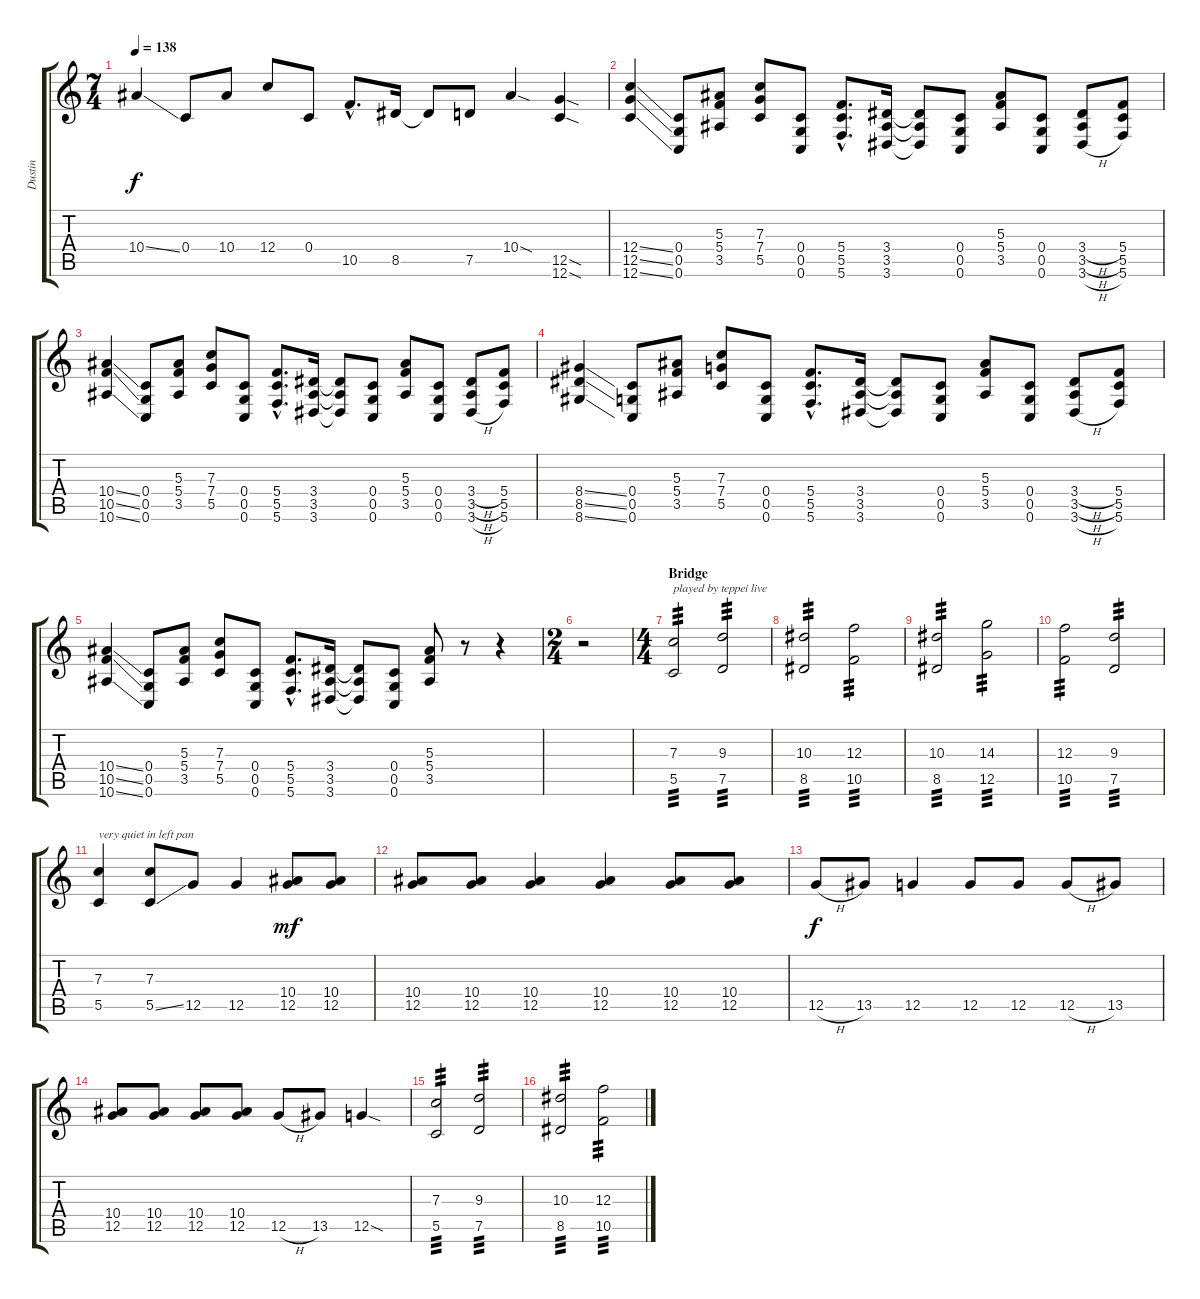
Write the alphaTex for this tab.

\track ("Dustin" "Dustin") {instrument overdrivenguitar}
\staff {score tabs}
\tuning (D4 A3 F3 C3 G2 C2) {hide}
\ts (7 4)
\tempo 138
\clef g2
\ks c
10.4{ss}.4{dy f} 0.4.8 10.4.8 12.4.8 0.4.8 10.5{hac}.8{d} 8.5.16 8.5{t}.8 7.5.8 10.4{sod}.4 (12.5{sod} 12.6{sod}).4 |
(12.4{ss} 12.5{ss} 12.6{ss}).4 (0.4 0.5 0.6).8 (5.3 5.4 3.5).8 (7.3 7.4 5.5).8 (0.4 0.5 0.6).8 (5.4{hac} 5.5{hac} 5.6{hac}).8{d} (3.4 3.5 3.6).16 (3.4{t} 3.5{t} 3.6{t}).8 (0.4 0.5 0.6).8 (5.3 5.4 3.5).8 (0.4 0.5 0.6).8 (3.4{h} 3.5{h} 3.6{h}).8 (5.4 5.5 5.6).8 |
(10.4{ss} 10.5{ss} 10.6{ss}).4 (0.4 0.5 0.6).8 (5.3 5.4 3.5).8 (7.3 7.4 5.5).8 (0.4 0.5 0.6).8 (5.4{hac} 5.5{hac} 5.6{hac}).8{d} (3.4 3.5 3.6).16 (3.4{t} 3.5{t} 3.6{t}).8 (0.4 0.5 0.6).8 (5.3 5.4 3.5).8 (0.4 0.5 0.6).8 (3.4{h} 3.5{h} 3.6{h}).8 (5.4 5.5 5.6).8 |
(8.4{ss} 8.5{ss} 8.6{ss}).4 (0.4 0.5 0.6).8 (5.3 5.4 3.5).8 (7.3 7.4 5.5).8 (0.4 0.5 0.6).8 (5.4{hac} 5.5{hac} 5.6{hac}).8{d} (3.4 3.5 3.6).16 (3.4{t} 3.5{t} 3.6{t}).8 (0.4 0.5 0.6).8 (5.3 5.4 3.5).8 (0.4 0.5 0.6).8 (3.4{h} 3.5{h} 3.6{h}).8 (5.4 5.5 5.6).8 |
(10.4{ss} 10.5{ss} 10.6{ss}).4 (0.4 0.5 0.6).8 (5.3 5.4 3.5).8 (7.3 7.4 5.5).8 (0.4 0.5 0.6).8 (5.4{hac} 5.5{hac} 5.6{hac}).8{d} (3.4 3.5 3.6).16 (3.4{t} 3.5{t} 3.6{t}).8 (0.4 0.5 0.6).8 (5.3 5.4 3.5).8 r.8 r.4 |
\ts (2 4)
r.2 |
\ts (4 4)
\section ("" "Bridge")
(7.3 5.5).2{txt "played by teppei live" tp 3} (9.3 7.5).2{tp 3} |
(10.3 8.5).2{tp 3} (12.3 10.5).2{tp 3} |
(10.3 8.5).2{tp 3} (14.3 12.5).2{tp 3} |
(12.3 10.5).2{tp 3} (9.3 7.5).2{tp 3} |
(7.3 5.5).4{txt "very quiet in left pan"} (7.3 5.5{ss}).8 12.5.8 12.5.4 (10.4 12.5).8{dy mf} (10.4 12.5).8 |
(10.4 12.5).8 (10.4 12.5).8 (10.4 12.5).4 (10.4 12.5).4 (10.4 12.5).8 (10.4 12.5).8 |
12.5{h}.8{dy f} 13.5.8 12.5.4 12.5.8 12.5.8 12.5{h}.8 13.5.8 |
(10.4 12.5).8 (10.4 12.5).8 (10.4 12.5).8 (10.4 12.5).8 12.5{h}.8 13.5.8 12.5{sod}.4 |
(7.3 5.5).2{tp 3 balance 1} (9.3 7.5).2{tp 3} |
(10.3 8.5).2{tp 3} (12.3 10.5).2{tp 3}
